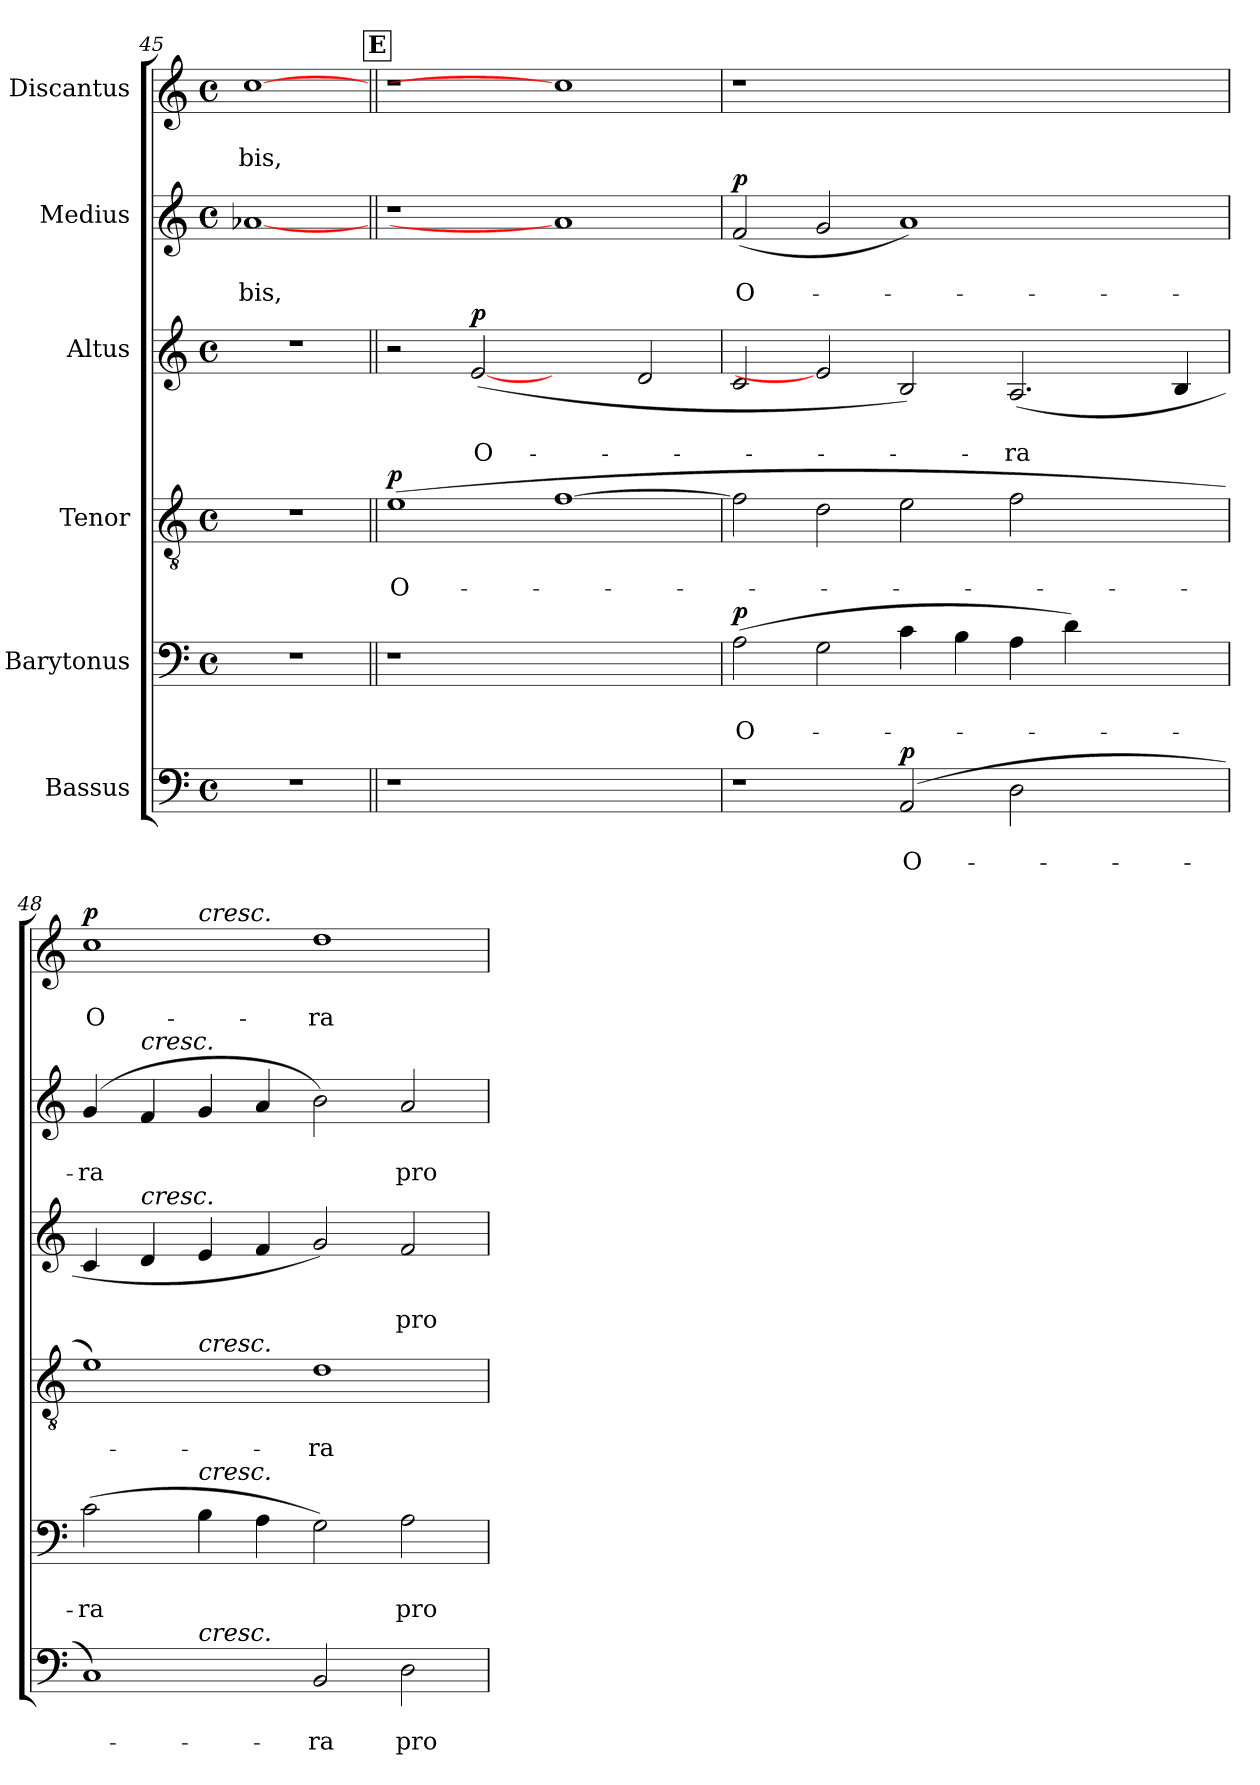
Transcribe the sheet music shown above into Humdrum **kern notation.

**kern	**text	**text	**dynam	**kern	**text	**text	**dynam	**kern	**text	**text	**dynam	**kern	**text	**text	**dynam	**kern	**text	**text	**dynam	**kern	**text	**text	**dynam
*part6	*part6	*part6	*part6	*part5	*part5	*part5	*part5	*part4	*part4	*part4	*part4	*part3	*part3	*part3	*part3	*part2	*part2	*part2	*part2	*part1	*part1	*part1	*part1
*staff6	*staff6	*staff6	*staff6	*staff5	*staff5	*staff5	*staff5	*staff4	*staff4	*staff4	*staff4	*staff3	*staff3	*staff3	*staff3	*staff2	*staff2	*staff2	*staff2	*staff1	*staff1	*staff1	*staff1
*I"Bassus	*	*	*	*I"Barytonus	*	*	*	*I"Tenor	*	*	*	*I"Altus	*	*	*	*I"Medius	*	*	*	*I"Discantus	*	*	*
*clefF4	*	*	*	*clefF4	*	*	*	*clefGv2	*	*	*	*clefG2	*	*	*	*clefG2	*	*	*	*clefG2	*	*	*
*k[]	*	*	*	*k[]	*	*	*	*k[]	*	*	*	*k[]	*	*	*	*k[]	*	*	*	*k[]	*	*	*
*C:	*	*	*	*C:	*	*	*	*C:	*	*	*	*C:	*	*	*	*C:	*	*	*	*C:	*	*	*
*M4/4	*	*	*	*M4/4	*	*	*	*M4/4	*	*	*	*M4/4	*	*	*	*M4/4	*	*	*	*M4/4	*	*	*
*met(c)	*	*	*	*met(c)	*	*	*	*met(c)	*	*	*	*met(c)	*	*	*	*met(c)	*	*	*	*met(c)	*	*	*
=45	=45	=45	=45	=45	=45	=45	=45	=45	=45	=45	=45	=45	=45	=45	=45	=45	=45	=45	=45	=45	=45	=45	=45
!	!	!	!	!	!	!	!	!	!	!	!	!	!	!	!	!	!	!LO:LY:b	!	!	!	!LO:LY:b	!
1r	.	.	.	1r	.	.	.	1r	.	.	.	1r	.	.	.	[1a-X	.	-bis,	.	[1cc	.	-bis,	.
!!LO:LB:g=z
!!LO:REH:place=s1:a:B:fs=9.3:t=E
=46||	=46||	=46||	=46||	=46||	=46||	=46||	=46||	=46||	=46||	=46||	=46||	=46||	=46||	=46||	=46||	=46||	=46||	=46||	=46||	=46||	=46||	=46||	=46||
!	!	!	!	!	!	!	!	!	!	!LO:LY:b	!LO:DY:a	!	!	!	!	!	!	!	!	!	!	!	!
1r	.	.	.	1r	.	.	.	(>1e	.	O-	p	2r	.	.	.	1r	.	.	.	1r	.	.	.
!	!	!	!	!	!	!	!	!	!	!	!	!	!	!LO:LY:b	!LO:DY:a	!	!	!	!	!	!	!	!
.	.	.	.	.	.	.	.	.	.	.	.	(<[2e	.	O-	p	.	.	.	.	.	.	.	.
1ryy	.	.	.	1ryy	.	.	.	[1f	.	.	.	2ryy	.	.	.	1a-]	.	.	.	1cc]	.	.	.
.	.	.	.	.	.	.	.	.	.	.	.	2d/	.	.	.	.	.	.	.	.	.	.	.
=47	=47	=47	=47	=47	=47	=47	=47	=47	=47	=47	=47	=47	=47	=47	=47	=47	=47	=47	=47	=47	=47	=47	=47
!	!	!	!	!	!	!LO:LY:b	!LO:DY:a	!	!	!	!	!	!	!	!	!	!	!LO:LY:b	!LO:DY:a	!	!	!	!
1r	.	.	.	(>2A\	.	O-	p	2f\]	.	.	.	2c/	.	.	.	(<2f/	.	O-	p	1r	.	.	.
.	.	.	.	2G\	.	.	.	2d\	.	.	.	2e]	.	.	.	2g/	.	.	.	.	.	.	.
!	!	!LO:LY:b	!LO:DY:a	!	!	!	!	!	!	!	!	!	!	!	!	!	!	!	!	!	!	!	!
(>2AA/	.	O-	p	4c\	.	.	.	2e\	.	.	.	2B/)	.	.	.	1a)	.	.	.	1.ryy	.	.	.
.	.	.	.	4B\	.	.	.	.	.	.	.	.	.	.	.	.	.	.	.	.	.	.	.
!	!	!	!	!	!	!	!	!	!	!	!	!	!	!LO:LY:b	!	!	!	!	!	!	!	!	!
2D\	.	.	.	4A\	.	.	.	2f\	.	.	.	(<2.A/	.	-ra	.	.	.	.	.	.	.	.	.
.	.	.	.	4d\)	.	.	.	.	.	.	.	.	.	.	.	.	.	.	.	.	.	.	.
2ryy	.	.	.	2ryy	.	.	.	2ryy	.	.	.	.	.	.	.	2ryy	.	.	.	.	.	.	.
.	.	.	.	.	.	.	.	.	.	.	.	4B/	.	.	.	.	.	.	.	.	.	.	.
=48	=48	=48	=48	=48	=48	=48	=48	=48	=48	=48	=48	=48	=48	=48	=48	=48	=48	=48	=48	=48	=48	=48	=48
!	!	!	!	!	!	!LO:LY:b	!	!	!	!	!	!	!	!	!	!	!	!LO:LY:b	!	!	!	!LO:LY:b	!LO:DY:a
*^	*	*	*	*	*	*	*	*^	*	*	*	*	*	*	*	*	*	*	*	*^	*	*	*
1C)	2ryy	.	.	.	(>2c\	.	-ra	.	1e)	2ryy	.	.	.	4c/	.	.	.	(>4g/	.	-ra	.	1cc	2ryy	.	O-	p
!	!	!	!	!	!	!	!	!	!	!	!	!	!	!	!	!	!	!LO:TX:a:i:t=cresc.	!	!	!	!	!	!	!	!
!	!	!	!	!	!	!	!	!	!	!	!	!	!	!LO:TX:a:i:t=cresc.	!	!	!	!	!	!	!	!	!	!	!	!
.	.	.	.	.	.	.	.	.	.	.	.	.	.	4d/	.	.	.	4f/	.	.	.	.	.	.	.	.
!	!	!	!	!	!	!	!	!	!	!	!	!	!	!	!	!	!	!	!	!	!	!	!LO:TX:a:i:t=cresc.	!	!	!
!	!	!	!	!	!	!	!	!	!	!LO:TX:a:i:t=cresc.	!	!	!	!	!	!	!	!	!	!	!	!	!	!	!	!
!	!	!	!	!	!LO:TX:a:i:t=cresc.	!	!	!	!	!	!	!	!	!	!	!	!	!	!	!	!	!	!	!	!	!
!	!LO:TX:a:i:t=cresc.	!	!	!	!	!	!	!	!	!	!	!	!	!	!	!	!	!	!	!	!	!	!	!	!	!
.	1.ryy	.	.	.	4B\	.	.	.	.	1.ryy	.	.	.	4e/	.	.	.	4g/	.	.	.	.	1.ryy	.	.	.
.	.	.	.	.	4A\	.	.	.	.	.	.	.	.	4f/	.	.	.	4a/	.	.	.	.	.	.	.	.
!	!	!	!LO:LY:b	!	!	!	!	!	!	!	!	!LO:LY:b	!	!	!	!	!	!	!	!	!	!	!	!	!LO:LY:b	!
2BB/	.	.	-ra	.	2G\)	.	.	.	1d	.	.	-ra	.	2g/)	.	.	.	2b\)	.	.	.	1dd	.	.	-ra	.
!	!	!	!LO:LY:b	!	!	!	!LO:LY:b	!	!	!	!	!	!	!	!	!LO:LY:b	!	!	!	!LO:LY:b	!	!	!	!	!	!
2D\	.	.	pro	.	2A\	.	pro	.	.	.	.	.	.	2f/	.	pro	.	2a/	.	pro	.	.	.	.	.	.
*v	*v	*	*	*	*	*	*	*	*v	*v	*	*	*	*	*	*	*	*	*	*	*	*v	*v	*	*	*
=	=	=	=	=	=	=	=	=	=	=	=	=	=	=	=	=	=	=	=	=	=	=	=
*-	*-	*-	*-	*-	*-	*-	*-	*-	*-	*-	*-	*-	*-	*-	*-	*-	*-	*-	*-	*-	*-	*-	*-
